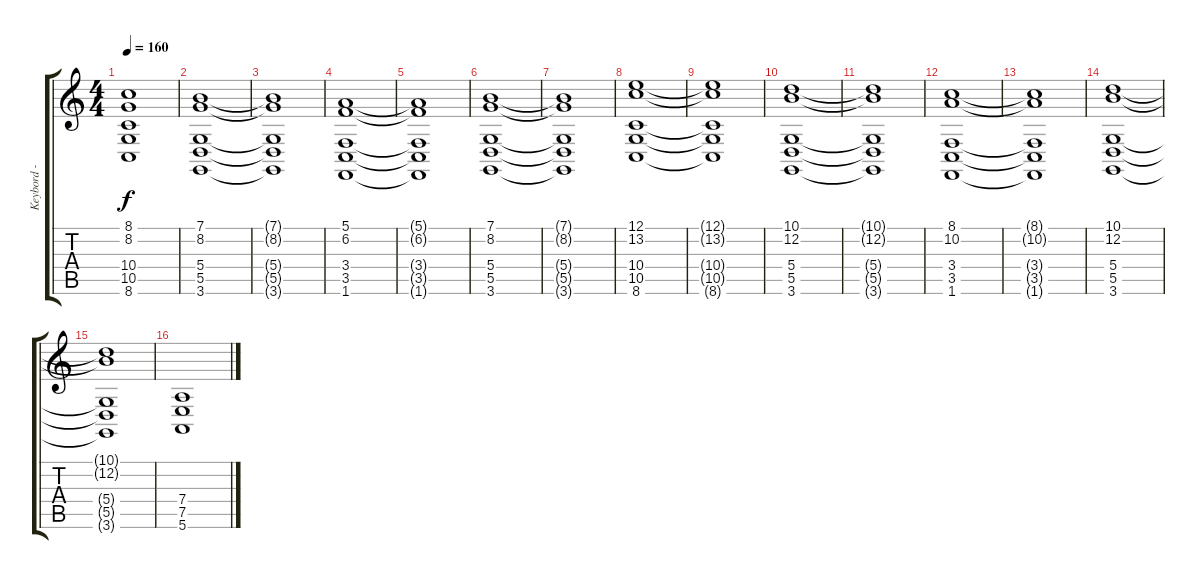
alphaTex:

\track ("Keybord - BG" "Keybord - ") {instrument pad4choir}
\staff {score tabs}
\tuning (E4 B3 G3 D3 A2 E2) {hide}
\ts (4 4)
\tempo 160
\clef g2
\ks c
(8.1{t} 8.2{t} 10.4{t} 10.5{t} 8.6{t}).1{dy f} |
(7.1 8.2 5.4 5.5 3.6).1 |
(7.1{t} 8.2{t} 5.4{t} 5.5{t} 3.6{t}).1 |
(5.1 6.2 3.4 3.5 1.6).1 |
(5.1{t} 6.2{t} 3.4{t} 3.5{t} 1.6{t}).1 |
(7.1 8.2 5.4 5.5 3.6).1 |
(7.1{t} 8.2{t} 5.4{t} 5.5{t} 3.6{t}).1 |
(12.1 13.2 10.4 10.5 8.6).1 |
(12.1{t} 13.2{t} 10.4{t} 10.5{t} 8.6{t}).1 |
(10.1 12.2 5.4 5.5 3.6).1 |
(10.1{t} 12.2{t} 5.4{t} 5.5{t} 3.6{t}).1 |
(8.1 10.2 3.4 3.5 1.6).1 |
(8.1{t} 10.2{t} 3.4{t} 3.5{t} 1.6{t}).1 |
(10.1 12.2 5.4 5.5 3.6).1 |
(10.1{t} 12.2{t} 5.4{t} 5.5{t} 3.6{t}).1 |
(7.4 7.5 5.6).1
